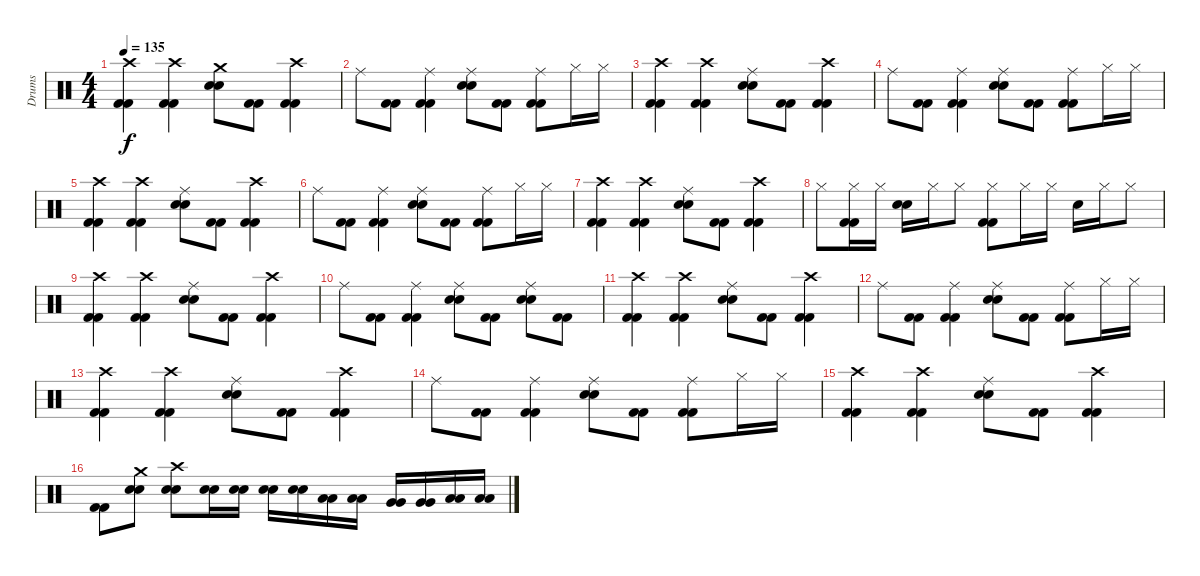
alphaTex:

\track ("Drums" "Drums") {instrument percussion}
\staff {score}
\articulation defaults
\ts (4 4)
\tempo 135
\clef neutral
\ks c
("Crash high (hit)" "Kick (hit) 2" "Kick (hit) 2").4{dy f} ("Crash high (hit)" "Kick (hit) 2" "Kick (hit) 2").4 ("Crash medium (hit)" "Electric Snare (hit)" "Electric Snare (hit)").8 ("Kick (hit) 2" "Kick (hit) 2").8 ("Crash high (hit)" "Kick (hit) 2" "Kick (hit) 2").4 |
"Ride (middle)".8 ("Kick (hit) 2" "Kick (hit) 2").8 ("Ride (middle)" "Kick (hit) 2" "Kick (hit) 2").4 ("Ride (middle)" "Electric Snare (hit)" "Electric Snare (hit)").8 ("Kick (hit) 2" "Kick (hit) 2").8 ("Ride (middle)" "Kick (hit) 2" "Kick (hit) 2").8 "Hi-Hat (closed)".16 "Hi-Hat (closed)".16 |
("Crash high (hit)" "Kick (hit) 2" "Kick (hit) 2").4 ("Crash high (hit)" "Kick (hit) 2" "Kick (hit) 2").4 ("Ride (middle)" "Electric Snare (hit)" "Electric Snare (hit)").8 ("Kick (hit) 2" "Kick (hit) 2").8 ("Crash high (hit)" "Kick (hit) 2" "Kick (hit) 2").4 |
"Ride (middle)".8 ("Kick (hit) 2" "Kick (hit) 2").8 ("Ride (middle)" "Kick (hit) 2" "Kick (hit) 2").4 ("Ride (middle)" "Electric Snare (hit)" "Electric Snare (hit)").8 ("Kick (hit) 2" "Kick (hit) 2").8 ("Ride (middle)" "Kick (hit) 2" "Kick (hit) 2").8 "Hi-Hat (closed)".16 "Hi-Hat (closed)".16 |
("Crash high (hit)" "Kick (hit) 2" "Kick (hit) 2").4 ("Crash high (hit)" "Kick (hit) 2" "Kick (hit) 2").4 ("Ride (middle)" "Electric Snare (hit)" "Electric Snare (hit)").8 ("Kick (hit) 2" "Kick (hit) 2").8 ("Crash high (hit)" "Kick (hit) 2" "Kick (hit) 2").4 |
"Ride (middle)".8 ("Kick (hit) 2" "Kick (hit) 2").8 ("Ride (middle)" "Kick (hit) 2" "Kick (hit) 2").4 ("Ride (middle)" "Electric Snare (hit)" "Electric Snare (hit)").8 ("Kick (hit) 2" "Kick (hit) 2").8 ("Ride (middle)" "Kick (hit) 2" "Kick (hit) 2").8 "Hi-Hat (closed)".16 "Hi-Hat (closed)".16 |
("Crash high (hit)" "Kick (hit) 2" "Kick (hit) 2").4 ("Crash high (hit)" "Kick (hit) 2" "Kick (hit) 2").4 ("Ride (middle)" "Electric Snare (hit)" "Electric Snare (hit)").8 ("Kick (hit) 2" "Kick (hit) 2").8 ("Crash high (hit)" "Kick (hit) 2" "Kick (hit) 2").4 |
"Hi-Hat (closed)".8 ("Hi-Hat (closed)" "Kick (hit) 2" "Kick (hit) 2").16 "Hi-Hat (closed)".16 ("Electric Snare (hit)" "Electric Snare (hit)").16 "Hi-Hat (closed)".16 "Hi-Hat (closed)".8 ("Hi-Hat (closed)" "Kick (hit) 2" "Kick (hit) 2").8 "Hi-Hat (closed)".16 "Hi-Hat (closed)".16 "Electric Snare (hit)".16 "Hi-Hat (closed)".16 "Hi-Hat (closed)".8 |
("Crash high (hit)" "Kick (hit) 2" "Kick (hit) 2").4 ("Crash high (hit)" "Kick (hit) 2" "Kick (hit) 2").4 ("Ride (middle)" "Electric Snare (hit)" "Electric Snare (hit)").8 ("Kick (hit) 2" "Kick (hit) 2").8 ("Crash high (hit)" "Kick (hit) 2" "Kick (hit) 2").4 |
"Ride (middle)".8 ("Kick (hit) 2" "Kick (hit) 2").8 ("Ride (middle)" "Kick (hit) 2" "Kick (hit) 2").4 ("Ride (middle)" "Electric Snare (hit)" "Electric Snare (hit)").8 ("Kick (hit) 2" "Kick (hit) 2").8 ("Ride (middle)" "Electric Snare (hit)" "Electric Snare (hit)").8 ("Kick (hit) 2" "Kick (hit) 2").8 |
("Crash high (hit)" "Kick (hit) 2" "Kick (hit) 2").4 ("Crash high (hit)" "Kick (hit) 2" "Kick (hit) 2").4 ("Ride (middle)" "Electric Snare (hit)" "Electric Snare (hit)").8 ("Kick (hit) 2" "Kick (hit) 2").8 ("Crash high (hit)" "Kick (hit) 2" "Kick (hit) 2").4 |
"Ride (middle)".8 ("Kick (hit) 2" "Kick (hit) 2").8 ("Ride (middle)" "Kick (hit) 2" "Kick (hit) 2").4 ("Ride (middle)" "Electric Snare (hit)" "Electric Snare (hit)").8 ("Kick (hit) 2" "Kick (hit) 2").8 ("Ride (middle)" "Kick (hit) 2" "Kick (hit) 2").8 "Hi-Hat (closed)".16 "Hi-Hat (closed)".16 |
("Crash high (hit)" "Kick (hit) 2" "Kick (hit) 2").4 ("Crash high (hit)" "Kick (hit) 2" "Kick (hit) 2").4 ("Ride (middle)" "Electric Snare (hit)" "Electric Snare (hit)").8 ("Kick (hit) 2" "Kick (hit) 2").8 ("Crash high (hit)" "Kick (hit) 2" "Kick (hit) 2").4 |
"Ride (middle)".8 ("Kick (hit) 2" "Kick (hit) 2").8 ("Ride (middle)" "Kick (hit) 2" "Kick (hit) 2").4 ("Ride (middle)" "Electric Snare (hit)" "Electric Snare (hit)").8 ("Kick (hit) 2" "Kick (hit) 2").8 ("Ride (middle)" "Kick (hit) 2" "Kick (hit) 2").8 "Hi-Hat (closed)".16 "Hi-Hat (closed)".16 |
("Crash high (hit)" "Kick (hit) 2" "Kick (hit) 2").4 ("Crash high (hit)" "Kick (hit) 2" "Kick (hit) 2").4 ("Ride (middle)" "Electric Snare (hit)" "Electric Snare (hit)").8 ("Kick (hit) 2" "Kick (hit) 2").8 ("Crash high (hit)" "Kick (hit) 2" "Kick (hit) 2").4 |
("Kick (hit) 2" "Kick (hit) 2").8 ("Crash medium (hit)" "Electric Snare (hit)" "Electric Snare (hit)").8 ("Crash high (hit)" "Electric Snare (hit)" "Electric Snare (hit)").8 ("Electric Snare (hit)" "Electric Snare (hit)").16 ("Electric Snare (hit)" "Electric Snare (hit)").16 ("Electric Snare (hit)" "Electric Snare (hit)").16 ("Electric Snare (hit)" "Electric Snare (hit)").16 ("Low Tom (hit)" "Low Tom (hit)").16 ("Low Tom (hit)" "Low Tom (hit)").16 ("Very Low Tom (hit)" "Very Low Tom (hit)").16 ("Very Low Tom (hit)" "Very Low Tom (hit)").16 ("Low Floor Tom (hit)" "Low Floor Tom (hit)").16 ("Low Floor Tom (hit)" "Low Floor Tom (hit)").16
